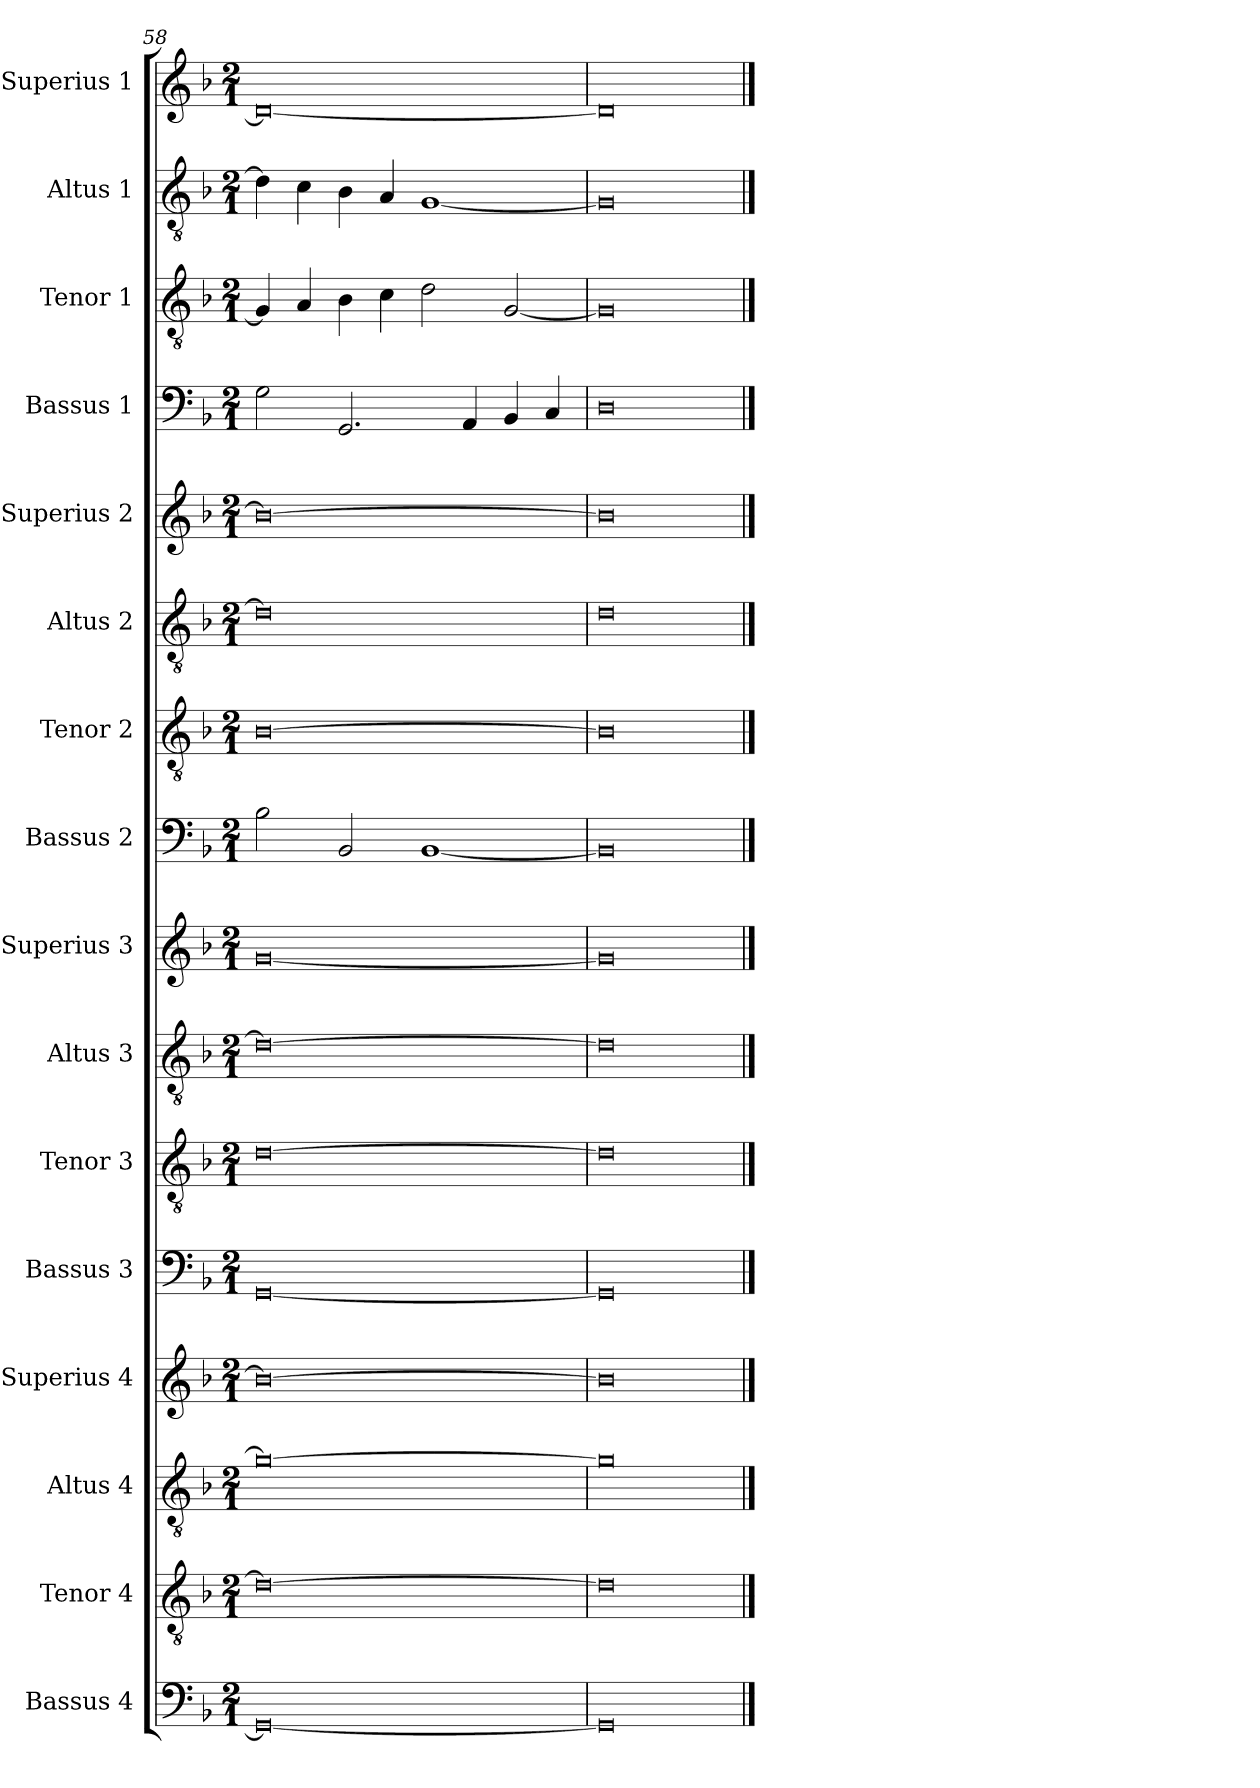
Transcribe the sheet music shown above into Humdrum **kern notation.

**kern	**kern	**kern	**kern	**kern	**kern	**kern	**kern	**kern	**kern	**kern	**kern	**kern	**kern	**kern	**kern
*part16	*part15	*part14	*part13	*part12	*part11	*part10	*part9	*part8	*part7	*part6	*part5	*part4	*part3	*part2	*part1
*staff16	*staff15	*staff14	*staff13	*staff12	*staff11	*staff10	*staff9	*staff8	*staff7	*staff6	*staff5	*staff4	*staff3	*staff2	*staff1
*I"Bassus 4	*I"Tenor 4	*I"Altus 4	*I"Superius 4	*I"Bassus 3	*I"Tenor 3	*I"Altus 3	*I"Superius 3	*I"Bassus 2	*I"Tenor 2	*I"Altus 2	*I"Superius 2	*I"Bassus 1	*I"Tenor 1	*I"Altus 1	*I"Superius 1
*I'B4	*I'T4	*I'A4	*I'S4	*I'B3	*I'T3	*I'A3	*I'S3	*I'B2	*I'T2	*I'A2	*I'S2	*I'B1	*I'T1	*I'A1	*I'S1
*clefF4	*clefGv2	*clefGv2	*clefG2	*clefF4	*clefGv2	*clefGv2	*clefG2	*clefF4	*clefGv2	*clefGv2	*clefG2	*clefF4	*clefGv2	*clefGv2	*clefG2
*k[b-]	*k[b-]	*k[b-]	*k[b-]	*k[b-]	*k[b-]	*k[b-]	*k[b-]	*k[b-]	*k[b-]	*k[b-]	*k[b-]	*k[b-]	*k[b-]	*k[b-]	*k[b-]
*M2/1	*M2/1	*M2/1	*M2/1	*M2/1	*M2/1	*M2/1	*M2/1	*M2/1	*M2/1	*M2/1	*M2/1	*M2/1	*M2/1	*M2/1	*M2/1
=58	=58	=58	=58	=58	=58	=58	=58	=58	=58	=58	=58	=58	=58	=58	=58
0GG_	0d_	0g_	0b-_	[0GG	[0d	0d_	[0g	2B-	[0B-	0d]	0b-_	2G	4G]	4d]	0d_
.	.	.	.	.	.	.	.	.	.	.	.	.	4A	4c	.
.	.	.	.	.	.	.	.	2BB-	.	.	.	2.GG	4B-	4B-	.
.	.	.	.	.	.	.	.	.	.	.	.	.	4c	4A	.
.	.	.	.	.	.	.	.	[1BB-	.	.	.	.	2d	[1G	.
.	.	.	.	.	.	.	.	.	.	.	.	4AA	.	.	.
.	.	.	.	.	.	.	.	.	.	.	.	4BB-	[2G	.	.
.	.	.	.	.	.	.	.	.	.	.	.	4C	.	.	.
=59	=59	=59	=59	=59	=59	=59	=59	=59	=59	=59	=59	=59	=59	=59	=59
0GG]	0d]	0g]	0b-]	0GG]	0d]	0d]	0g]	0BB-]	0B-]	0d	0b-]	0D	0G]	0G]	0d]
==	==	==	==	==	==	==	==	==	==	==	==	==	==	==	==
*-	*-	*-	*-	*-	*-	*-	*-	*-	*-	*-	*-	*-	*-	*-	*-
